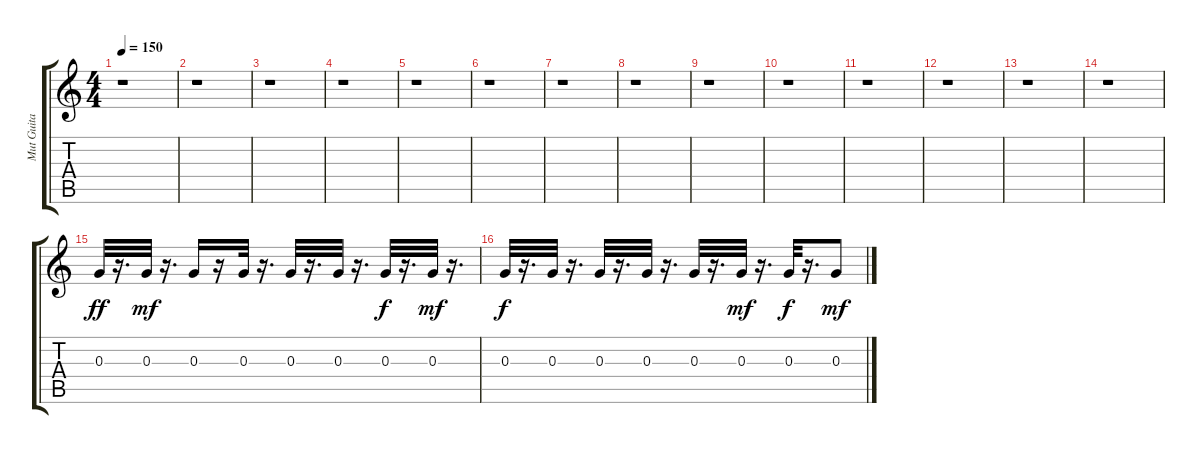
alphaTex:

\track ("Mut Guita" "Mut Guita") {instrument electricguitarmuted}
\staff {score tabs}
\tuning (E4 B3 G3 D3 A2 E2) {hide}
\ts (4 4)
\tempo 150
\clef g2
\ks c
r.1{dy ff instrument electricguitarmuted} |
r.1 |
r.1 |
r.1 |
r.1 |
r.1 |
r.1 |
r.1 |
r.1 |
r.1 |
r.1 |
r.1 |
r.1 |
r.1 |
0.3.32 r.16{d} 0.3.32{dy mf} r.16{d} 0.3.16 r.16 0.3.32 r.16{d} 0.3.32 r.16{d} 0.3.32 r.16{d} 0.3.32{dy f} r.16{d} 0.3.32{dy mf} r.16{d} |
0.3.32{dy f} r.16{d} 0.3.32 r.16{d} 0.3.32 r.16{d} 0.3.32 r.16{d} 0.3.32 r.16{d} 0.3.32{dy mf} r.16{d} 0.3.32{dy f} r.16{d} 0.3.8{dy mf}
